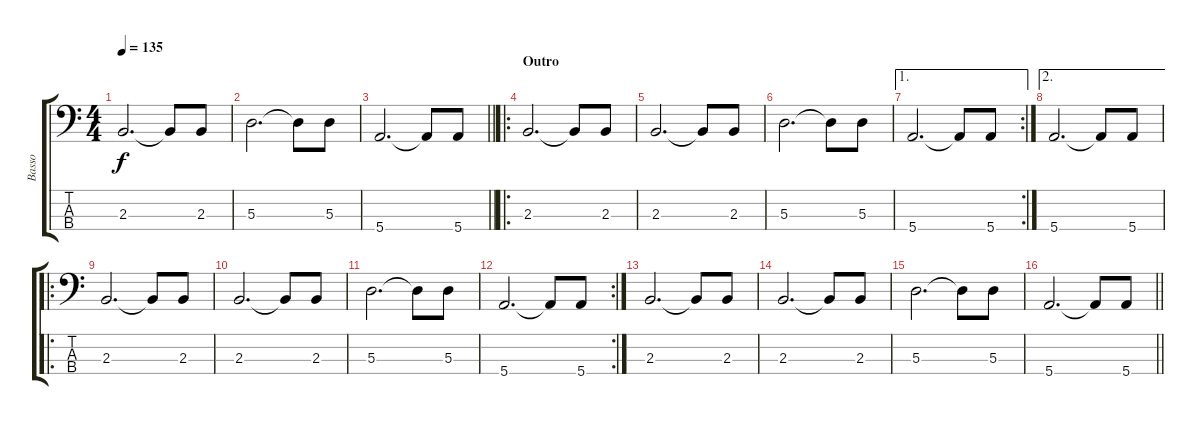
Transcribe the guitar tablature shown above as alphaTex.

\track ("Basso" "Basso") {instrument electricbassfinger}
\staff {score tabs}
\tuning (G2 D2 A1 E1) {hide}
\ts (4 4)
\tempo 135
\clef f4
\ks c
2.3.2{d dy f} 2.3{t}.8 2.3.8 |
5.3.2{d} 5.3{t}.8 5.3.8 |
\barLineRight lightlight
5.4.2{d} 5.4{t}.8 5.4.8 |
\ro
\section ("" "Outro")
2.3.2{d} 2.3{t}.8 2.3.8 |
2.3.2{d} 2.3{t}.8 2.3.8 |
5.3.2{d} 5.3{t}.8 5.3.8 |
\ae 1
\rc 2
5.4.2{d} 5.4{t}.8 5.4.8 |
\ae 2
5.4.2{d} 5.4{t}.8 5.4.8 |
\ro
2.3.2{d} 2.3{t}.8 2.3.8 |
2.3.2{d} 2.3{t}.8 2.3.8 |
5.3.2{d} 5.3{t}.8 5.3.8 |
\rc 2
5.4.2{d} 5.4{t}.8 5.4.8 |
2.3.2{d} 2.3{t}.8 2.3.8 |
2.3.2{d} 2.3{t}.8 2.3.8 |
5.3.2{d} 5.3{t}.8 5.3.8 |
\barLineRight lightlight
5.4.2{d} 5.4{t}.8 5.4.8
